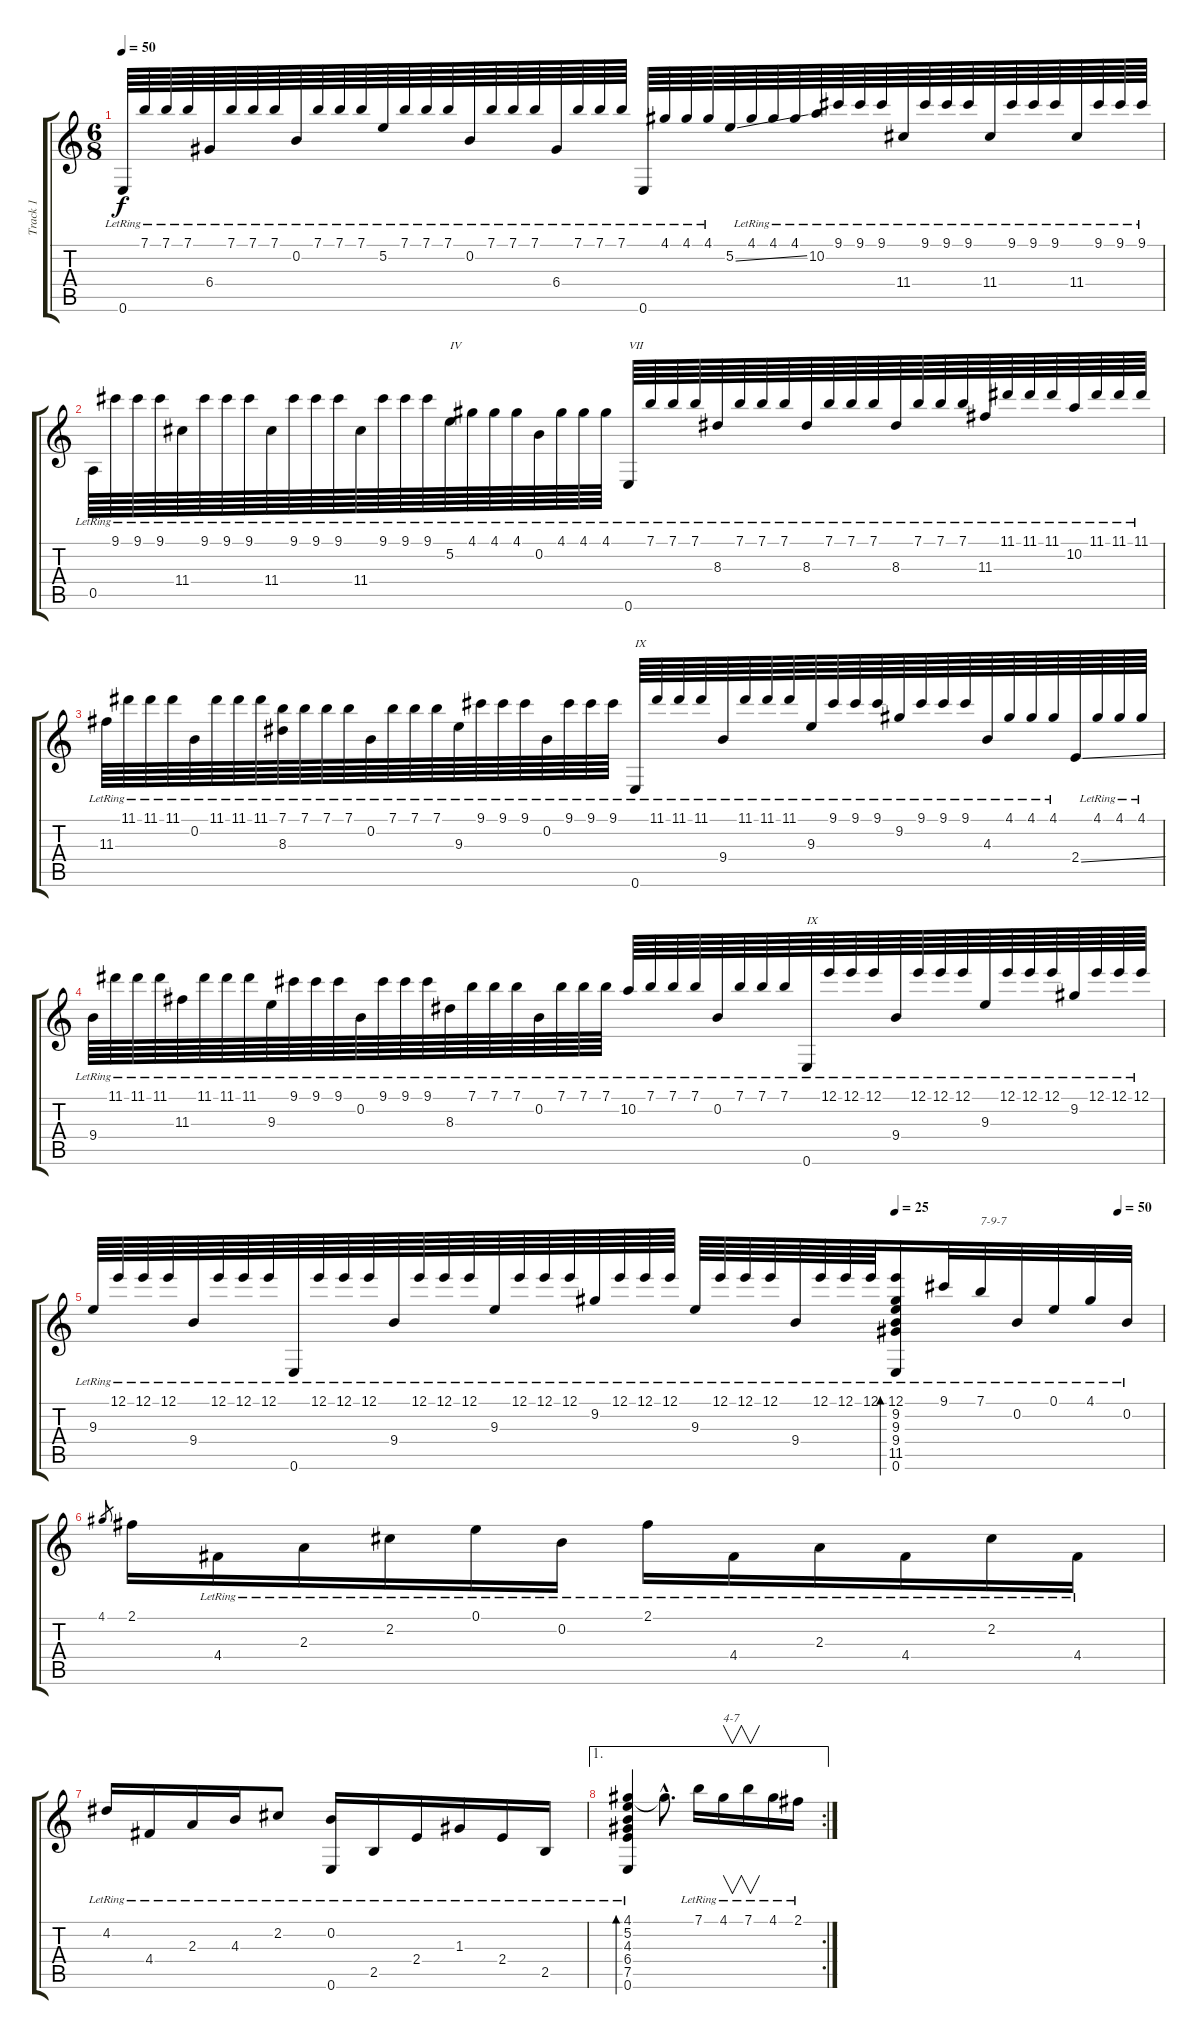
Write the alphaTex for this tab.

\track ("Track 1" "Track 1") {instrument acousticguitarnylon}
\staff {score tabs}
\tuning (E4 B3 G3 D3 A2 E2) {hide}
\ts (6 8)
\tempo 50
\clef g2
\ks c
0.6{lr}.64{dy f} 7.1{lr}.64 7.1{lr}.64 7.1{lr}.64 6.4{lr}.64 7.1{lr}.64 7.1{lr}.64 7.1{lr}.64 0.2{lr}.64 7.1{lr}.64 7.1{lr}.64 7.1{lr}.64 5.2{lr}.64 7.1{lr}.64 7.1{lr}.64 7.1{lr}.64 0.2{lr}.64 7.1{lr}.64 7.1{lr}.64 7.1{lr}.64 6.4{lr}.64 7.1{lr}.64 7.1{lr}.64 7.1{lr}.64 0.6{lr}.64 4.1{lr}.64 4.1{lr}.64 4.1{lr}.64 5.2{ss}.64 4.1{lr}.64 4.1{lr}.64 4.1{lr}.64 10.2{lr}.64 9.1{lr}.64 9.1{lr}.64 9.1{lr}.64 11.4{lr}.64 9.1{lr}.64 9.1{lr}.64 9.1{lr}.64 11.4{lr}.64 9.1{lr}.64 9.1{lr}.64 9.1{lr}.64 11.4{lr}.64 9.1{lr}.64 9.1{lr}.64 9.1{lr}.64 |
0.5{lr}.64 9.1{lr}.64 9.1{lr}.64 9.1{lr}.64 11.4{lr}.64 9.1{lr}.64 9.1{lr}.64 9.1{lr}.64 11.4{lr}.64 9.1{lr}.64 9.1{lr}.64 9.1{lr}.64 11.4{lr}.64 9.1{lr}.64 9.1{lr}.64 9.1{lr}.64 5.2{lr}.64{txt "IV"} 4.1{lr}.64 4.1{lr}.64 4.1{lr}.64 0.2{lr}.64 4.1{lr}.64 4.1{lr}.64 4.1{lr}.64 0.6{lr}.64{txt "VII"} 7.1{lr}.64 7.1{lr}.64 7.1{lr}.64 8.3{lr}.64 7.1{lr}.64 7.1{lr}.64 7.1{lr}.64 8.3{lr}.64 7.1{lr}.64 7.1{lr}.64 7.1{lr}.64 8.3{lr}.64 7.1{lr}.64 7.1{lr}.64 7.1{lr}.64 11.3{lr}.64 11.1{lr}.64 11.1{lr}.64 11.1{lr}.64 10.2{lr}.64 11.1{lr}.64 11.1{lr}.64 11.1{lr}.64 |
11.3{lr}.64 11.1{lr}.64 11.1{lr}.64 11.1{lr}.64 0.2{lr}.64 11.1{lr}.64 11.1{lr}.64 11.1{lr}.64 (7.1{lr} 8.3{lr}).64 7.1{lr}.64 7.1{lr}.64 7.1{lr}.64 0.2{lr}.64 7.1{lr}.64 7.1{lr}.64 7.1{lr}.64 9.3{lr}.64 9.1{lr}.64 9.1{lr}.64 9.1{lr}.64 0.2{lr}.64 9.1{lr}.64 9.1{lr}.64 9.1{lr}.64 0.6{lr}.64{txt "IX"} 11.1{lr}.64 11.1{lr}.64 11.1{lr}.64 9.4{lr}.64 11.1{lr}.64 11.1{lr}.64 11.1{lr}.64 9.3{lr}.64 9.1{lr}.64 9.1{lr}.64 9.1{lr}.64 9.2{lr}.64 9.1{lr}.64 9.1{lr}.64 9.1{lr}.64 4.3{lr}.64 4.1{lr}.64 4.1{lr}.64 4.1{lr}.64 2.4{ss}.64 4.1{lr}.64 4.1{lr}.64 4.1{lr}.64 |
9.4{lr}.64 11.1{lr}.64 11.1{lr}.64 11.1{lr}.64 11.3{lr}.64 11.1{lr}.64 11.1{lr}.64 11.1{lr}.64 9.3{lr}.64 9.1{lr}.64 9.1{lr}.64 9.1{lr}.64 0.2{lr}.64 9.1{lr}.64 9.1{lr}.64 9.1{lr}.64 8.3{lr}.64 7.1{lr}.64 7.1{lr}.64 7.1{lr}.64 0.2{lr}.64 7.1{lr}.64 7.1{lr}.64 7.1{lr}.64 10.2{lr}.64 7.1{lr}.64 7.1{lr}.64 7.1{lr}.64 0.2{lr}.64 7.1{lr}.64 7.1{lr}.64 7.1{lr}.64 0.6{lr}.64{txt "IX"} 12.1{lr}.64 12.1{lr}.64 12.1{lr}.64 9.4{lr}.64 12.1{lr}.64 12.1{lr}.64 12.1{lr}.64 9.3{lr}.64 12.1{lr}.64 12.1{lr}.64 12.1{lr}.64 9.2{lr}.64 12.1{lr}.64 12.1{lr}.64 12.1{lr}.64 |
\tempo (25 0.75)
\tempo (50 0.9583333333333334)
9.3{lr}.64 12.1{lr}.64 12.1{lr}.64 12.1{lr}.64 9.4{lr}.64 12.1{lr}.64 12.1{lr}.64 12.1{lr}.64 0.6{lr}.64 12.1{lr}.64 12.1{lr}.64 12.1{lr}.64 9.4{lr}.64 12.1{lr}.64 12.1{lr}.64 12.1{lr}.64 9.3{lr}.64 12.1{lr}.64 12.1{lr}.64 12.1{lr}.64 9.2{lr}.64 12.1{lr}.64 12.1{lr}.64 12.1{lr}.64 9.3{lr}.64 12.1{lr}.64 12.1{lr}.64 12.1{lr}.64 9.4{lr}.64 12.1{lr}.64 12.1{lr}.64 12.1{lr}.64 (12.1{lr} 9.2{lr} 9.3{lr} 9.4{lr} 11.5{lr} 0.6{lr}).16{bd 60} 9.1{lr}.32 7.1{lr}.32{txt "7-9-7"} 0.2{lr}.32 0.1{lr}.32 4.1{lr}.32 0.2{lr}.32 |
4.1.8{gr} 2.1.16 4.4{lr}.16 2.3{lr}.16 2.2{lr}.16 0.1{lr}.16 0.2{lr}.16 2.1{lr}.16 4.4{lr}.16 2.3{lr}.16 4.4{lr}.16 2.2{lr}.16 4.4{lr}.16 |
4.2{lr}.16 4.4{lr}.16 2.3{lr}.16 4.3{lr}.16 2.2{lr}.8 (0.2{lr} 0.6{lr}).16 2.5{lr}.16 2.4{lr}.16 1.3{lr}.16 2.4{lr}.16 2.5{lr}.16 |
\ae 1
\rc 2
(4.1{lr} 5.2{lr} 4.3{lr} 6.4{lr} 7.5{lr} 0.6{lr}).4{bd 60} 4.1{hac t}.8{d} 7.1{lr}.16 4.1{lr}.16{v txt "4-7"} 7.1{lr}.16{v} 4.1{lr}.16 2.1{lr}.16
